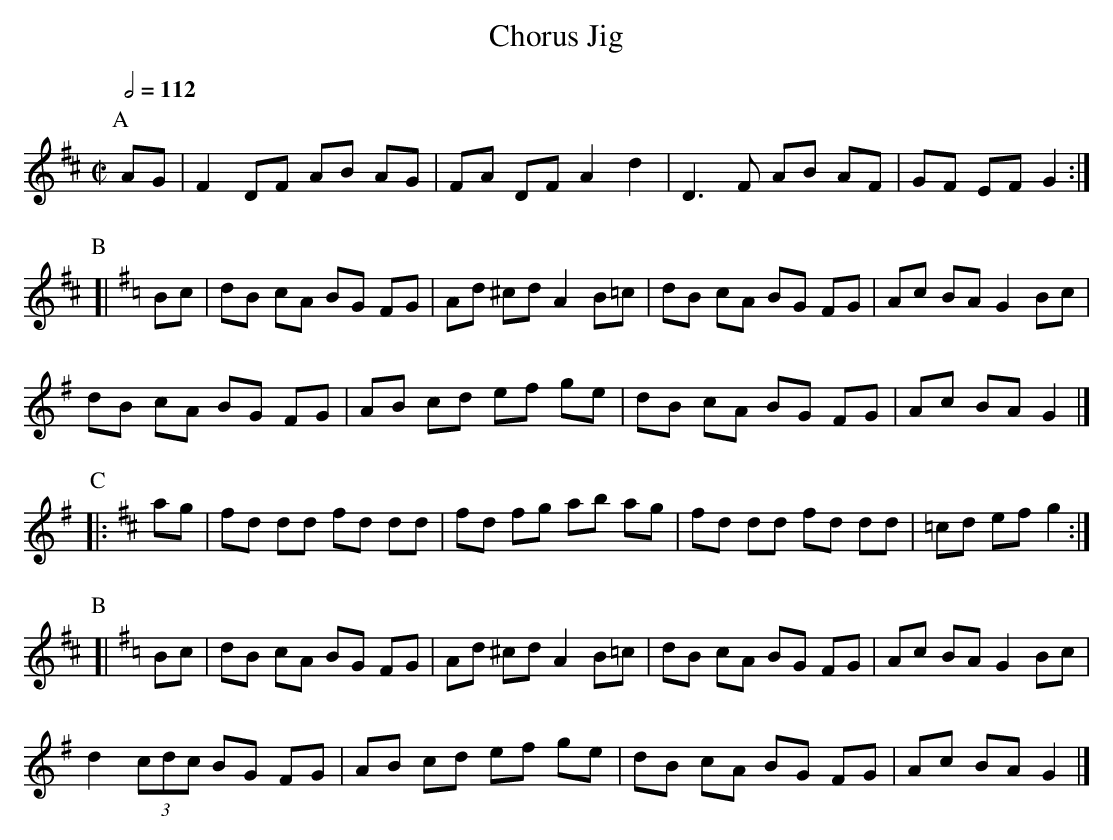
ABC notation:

X:1
T: Chorus Jig
M: C|
L: 1/8
Q: 1/2=112
K:D
P: A
AG | F2 DF AB AG | FA DF A2 d2 | D3 F AB AF |
GF EF G2 :|!
P: B
K:G
[| Bc | dB cA BG FG | Ad ^cd A2 B=c |
  dB cA BG FG | Ac BA G2 Bc |!
         dB cA BG FG | AB  cd ef ge  |
  dB cA BG FG | Ac BA G2 |]!
P: C
K:D
|: ag | fd dd fd dd | fd fg ab ag |
  fd dd fd dd | =cd ef g2 :|!
P: B
K:G
[| Bc | dB cA BG FG | Ad ^cd A2 B=c |
dB cA BG FG | Ac BA G2 Bc |!
      d2 (3cdc BG FG | AB  cd ef ge  |
dB cA BG FG | Ac BA G2 |]!
